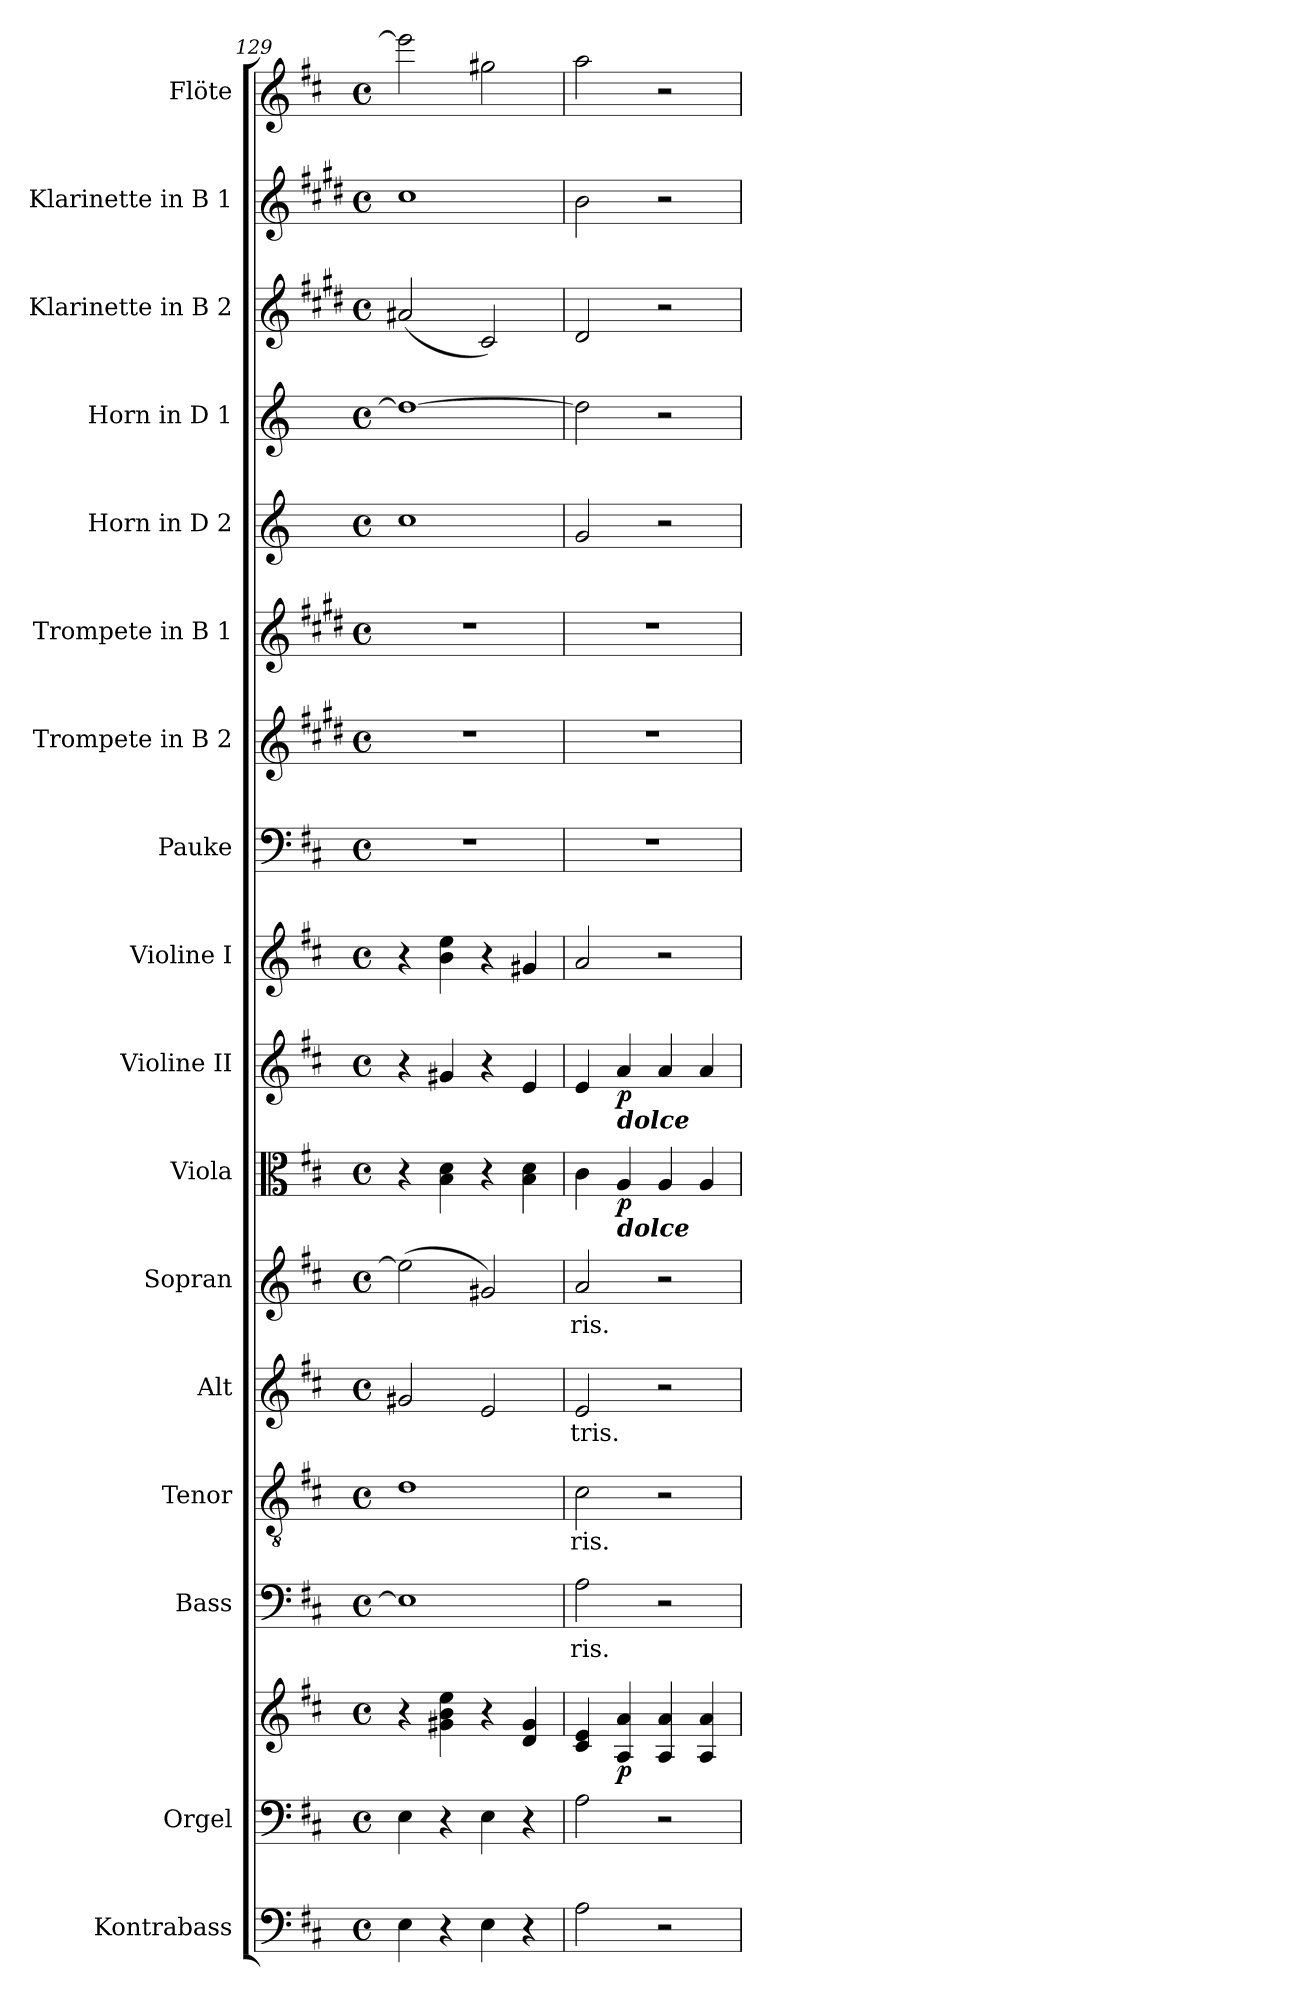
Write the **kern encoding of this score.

**kern	**kern	**kern	**dynam	**kern	**text	**kern	**text	**kern	**text	**kern	**text	**kern	**dynam	**kern	**dynam	**kern	**kern	**kern	**kern	**kern	**kern	**kern	**kern	**kern
*part17	*part16	*part16	*part16	*part15	*part15	*part14	*part14	*part13	*part13	*part12	*part12	*part11	*part11	*part10	*part10	*part9	*part8	*part7	*part6	*part5	*part4	*part3	*part2	*part1
*staff18	*staff17	*staff16	*staff16/17	*staff15	*staff15	*staff14	*staff14	*staff13	*staff13	*staff12	*staff12	*staff11	*staff11	*staff10	*staff10	*staff9	*staff8	*staff7	*staff6	*staff5	*staff4	*staff3	*staff2	*staff1
*I"Kontrabass	*I"Orgel	*	*	*I"Bass	*	*I"Tenor	*	*I"Alt	*	*I"Sopran	*	*I"Viola	*	*I"Violine II	*	*I"Violine I	*I"Pauke	*I"Trompete in B 2	*I"Trompete in B 1	*I"Horn in D 2	*I"Horn in D 1	*I"Klarinette in B 2	*I"Klarinette in B 1	*I"Flöte
*I'Kb.	*I'Org.	*	*	*I'B	*	*I'T	*	*I'A	*	*I'S	*	*I'Vla.	*	*I'Vl. II	*	*I'Vl. I	*I'Pk.	*I'Trp. 2	*I'Trp. 1	*I'Hrn. 2	*I'Hrn. 1	*I'Kl. 2	*I'Kl. 1	*I'Fl.
*clefF4	*clefF4	*clefG2	*	*clefF4	*	*clefGv2	*	*clefG2	*	*clefG2	*	*clefC3	*	*clefG2	*	*clefG2	*clefF4	*clefG2	*clefG2	*clefG2	*clefG2	*clefG2	*clefG2	*clefG2
*ITrd7c12	*	*	*	*	*	*	*	*	*	*	*	*	*	*	*	*	*	*ITrd1c2	*ITrd1c2	*ITrd-1c-2	*ITrd-1c-2	*ITrd1c2	*ITrd1c2	*
*k[f#c#]	*k[f#c#]	*k[f#c#]	*	*k[f#c#]	*	*k[f#c#]	*	*k[f#c#]	*	*k[f#c#]	*	*k[f#c#]	*	*k[f#c#]	*	*k[f#c#]	*k[f#c#]	*k[f#c#]	*k[f#c#]	*k[f#c#]	*k[f#c#]	*k[f#c#]	*k[f#c#]	*k[f#c#]
*D:	*D:	*D:	*	*D:	*	*D:	*	*D:	*	*D:	*	*D:	*	*D:	*	*D:	*D:	*D:	*D:	*D:	*D:	*D:	*D:	*D:
*M4/4	*M4/4	*M4/4	*	*M4/4	*	*M4/4	*	*M4/4	*	*M4/4	*	*M4/4	*	*M4/4	*	*M4/4	*M4/4	*M4/4	*M4/4	*M4/4	*M4/4	*M4/4	*M4/4	*M4/4
*met(c)	*met(c)	*met(c)	*	*met(c)	*	*met(c)	*	*met(c)	*	*met(c)	*	*met(c)	*	*met(c)	*	*met(c)	*met(c)	*met(c)	*met(c)	*met(c)	*met(c)	*met(c)	*met(c)	*met(c)
=129	=129	=129	=129	=129	=129	=129	=129	=129	=129	=129	=129	=129	=129	=129	=129	=129	=129	=129	=129	=129	=129	=129	=129	=129
4EE\	4E\	4r	.	1E]	.	1d	.	2g#X/	.	(>2ee\]	.	4r	.	4r	.	4r	1r	1r	1r	1dd	1ee_	(<2g#X/	1b	2eee\]
4r	4r	4g#X\ 4b\ 4ee\	.	.	.	.	.	.	.	.	.	4B\ 4d\	.	4g#X/	.	4b\ 4ee\	.	.	.	.	.	.	.	.
4EE\	4E\	4r	.	.	.	.	.	2e/	.	2g#X/)	.	4r	.	4r	.	4r	.	.	.	.	.	2B/)	.	2gg#X\
4r	4r	4d/ 4g#/	.	.	.	.	.	.	.	.	.	4B\ 4d\	.	4e/	.	4g#X/	.	.	.	.	.	.	.	.
=130	=130	=130	=130	=130	=130	=130	=130	=130	=130	=130	=130	=130	=130	=130	=130	=130	=130	=130	=130	=130	=130	=130	=130	=130
!	!	!	!	!	!LO:LY:b	!	!LO:LY:b	!	!LO:LY:b	!	!LO:LY:b	!	!	!	!	!	!	!	!	!	!	!	!	!
2AA\	2A\	4c#/ 4e/	.	2A\	-ris.	2c#\	-ris.	2e/	-tris.	2a/	-ris.	4c#\	.	4e/	.	2a/	1r	1r	1r	2a/	2ee\]	2c#/	2a\	2aa\
!	!	!	!	!	!	!	!	!	!	!	!	!	!	!LO:TX:b:Bi:t=dolce	!	!	!	!	!	!	!	!	!	!
!	!	!	!	!	!	!	!	!	!	!	!	!LO:TX:b:Bi:t=dolce	!	!	!	!	!	!	!	!	!	!	!	!
!	!	!	!LO:DY:b	!	!	!	!	!	!	!	!	!	!LO:DY:b	!	!LO:DY:b	!	!	!	!	!	!	!	!	!
.	.	4A/ 4a/	p	.	.	.	.	.	.	.	.	4A/	p	4a/	p	.	.	.	.	.	.	.	.	.
2r	2r	4A/ 4a/	.	2r	.	2r	.	2r	.	2r	.	4A/	.	4a/	.	2r	.	.	.	2r	2r	2r	2r	2r
.	.	4A/ 4a/	.	.	.	.	.	.	.	.	.	4A/	.	4a/	.	.	.	.	.	.	.	.	.	.
=	=	=	=	=	=	=	=	=	=	=	=	=	=	=	=	=	=	=	=	=	=	=	=	=
*-	*-	*-	*-	*-	*-	*-	*-	*-	*-	*-	*-	*-	*-	*-	*-	*-	*-	*-	*-	*-	*-	*-	*-	*-
